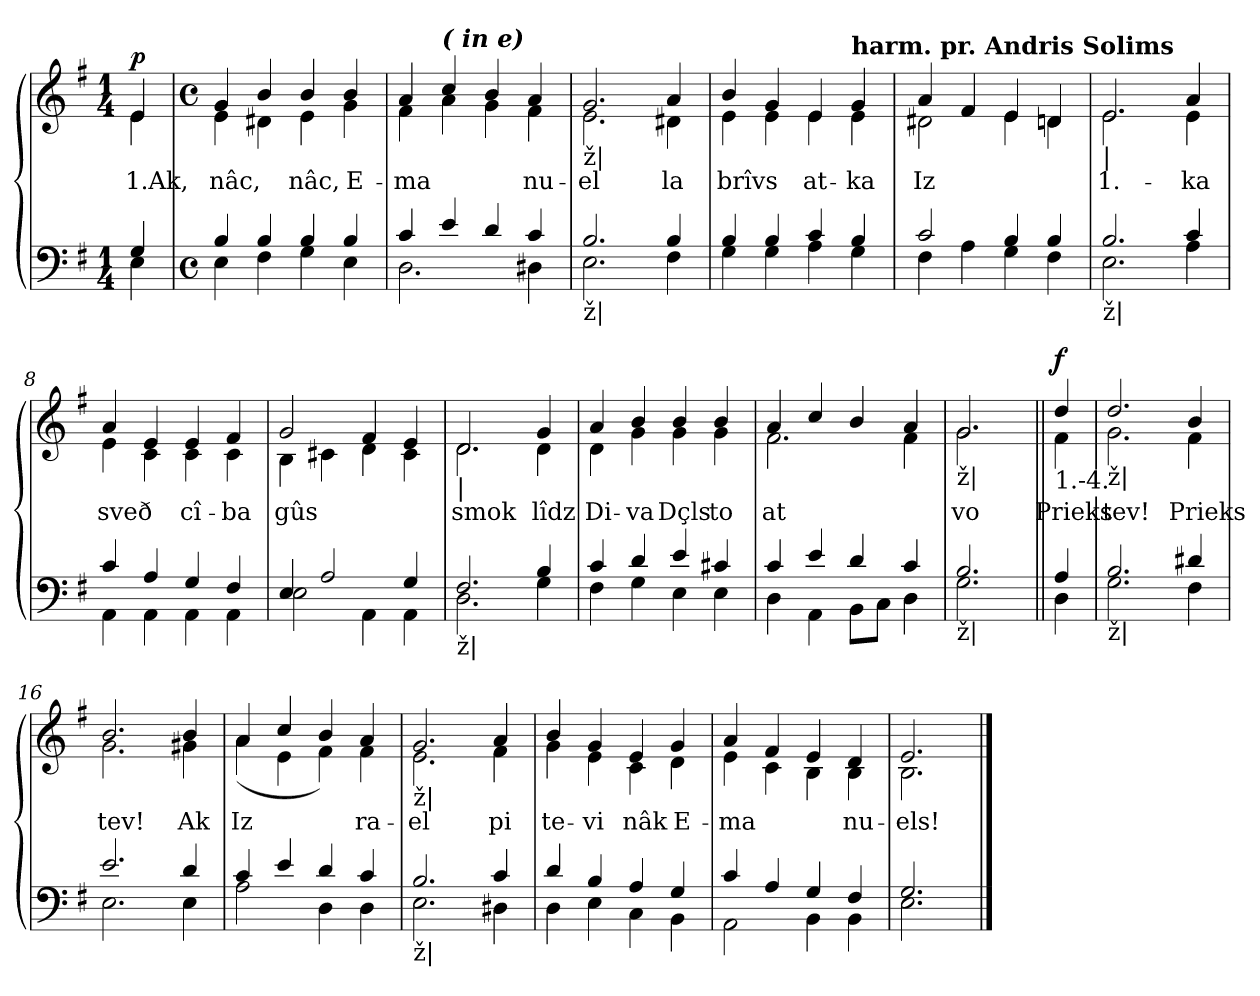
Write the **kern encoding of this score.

**kern	**kern	**text	**dynam
*part2	*part1	*part1	*part1
*staff2	*staff1	*staff1	*staff1
*clefF4	*clefG2	*	*
*k[f#]	*k[f#]	*	*
*G:	*G:	*	*
*M1/4	*M1/4	*	*
=1	=1	=1	=1
*^	*	*	*
!	!	!LO:TX:a:B:t=Moderato con espressione	!	!
!	!	!	!LO:LY:b	!LO:DY:a
*	*	*^	*	*
4G/	4E\	4e/	4e\	1.Ak,	p
=2	=2	=2	=2	=2	=2
*M4/4	*	*M4/4	*	*	*
*met(c)	*	*met(c)	*	*	*
!	!	!	!	!LO:LY:b	!
4B/	4E\	4g/	4e\	nâc,	.
!	!	!	!	!LO:LY:b	!
4B/	4F#\	4b/	4d#X\	.	.
!	!	!	!	!LO:LY:b	!
4B/	4G\	4b/	4e\	nâc,	.
!	!	!	!	!LO:LY:b	!
4B/	4E\	4b/	4g\	E-	.
=3	=3	=3	=3	=3	=3
!	!	!	!	!LO:LY:b	!
4c/	2.D\	4a/	4f#\	-ma	.
!	!	!LO:TX:a:Bi:t=( in e)	!	!	!
4e/	.	4cc/	4a\	.	.
4d/	.	4b/	4g\	.	.
!	!	!	!	!LO:LY:b	!
4c/	4D#X\	4a/	4f#\	nu-	.
=4	=4	=4	=4	=4	=4
!	!	!LO:TX:b:t=ž|	!	!	!
!LO:TX:b:t=ž|	!	!	!	!	!
!	!	!	!	!LO:LY:b	!
2.B/	2.E\	2.g/	2.e\	-el	.
!	!	!	!	!LO:LY:b	!
4B/	4F#\	4a/	4d#X\	la	.
=5	=5	=5	=5	=5	=5
!	!	!	!	!LO:LY:b	!
4B/	4G\	4b/	4e\	brîvs	.
!	!	!	!	!LO:LY:b	!
4B/	4G\	4g/	4e\	.	.
!	!	!	!	!LO:LY:b	!
4c/	4A\	4e/	4e\	at-	.
!	!	!LO:TX:a:B:t=harm. pr. Andris Solims	!	!	!
!	!	!	!	!LO:LY:b	!
4B/	4G\	4g/	4e\	-ka	.
=6	=6	=6	=6	=6	=6
!	!	!	!	!LO:LY:b	!
2c/	4F#\	4a/	2d#X\	Iz	.
.	4A\	4f#/	.	.	.
4B/	4G\	4e/	4e\	.	.
!	!	!	!	!LO:LY:b	!
4B/	4F#\	4dn/	4dn\	.	.
!!LO:LB:g=z	!!
=7	=7	=7	=7	=7	=7
!	!	!LO:TX:b:t=|	!	!	!
!LO:TX:b:t=ž|	!	!	!	!	!
!	!	!	!	!LO:LY:b	!
2.B/	2.E\	2.e/	2.e\	-1.-	.
!	!	!	!	!LO:LY:b	!
4c/	4A\	4a/	4e\	-ka	.
=8	=8	=8	=8	=8	=8
!	!	!	!	!LO:LY:b	!
4c/	4AA\	4a/	4e\	sveð	.
!	!	!	!	!LO:LY:b	!
4A/	4AA\	4e/	4c\	.	.
!	!	!	!	!LO:LY:b	!
4G/	4AA\	4e/	4c\	cî-	.
!	!	!	!	!LO:LY:b	!
4F#/	4AA\	4f#/	4c\	-ba	.
=9	=9	=9	=9	=9	=9
!	!	!	!	!LO:LY:b	!
4E/	2E\	2g/	4B\	gûs	.
2A/	.	.	4c#X\	.	.
.	4AA\	4f#/	4d\	.	.
!	!	!	!	!LO:LY:b	!
4G/	4AA\	4e/	4c#\	.	.
=10	=10	=10	=10	=10	=10
!	!	!LO:TX:b:t=|	!	!	!
!LO:TX:b:t=ž|	!	!	!	!	!
!	!	!	!	!LO:LY:b	!
2.F#/	2.D\	2.d/	2.d\	smok	.
!	!	!	!	!LO:LY:b	!
4B/	4G\	4g/	4d\	lîdz	.
=11	=11	=11	=11	=11	=11
!	!	!	!	!LO:LY:b	!
4c/	4F#\	4a/	4d\	Di-	.
!	!	!	!	!LO:LY:b	!
4d/	4G\	4b/	4g\	va	.
!	!	!	!	!LO:LY:b	!
4e/	4E\	4b/	4g\	-Dçls	.
!	!	!	!	!LO:LY:b	!
4c#X/	4E\	4b/	4g\	to	.
=12	=12	=12	=12	=12	=12
!	!	!	!	!LO:LY:b	!
4c/	4D\	4a/	2.f#\	-at	.
4e/	4AA\	4cc/	.	.	.
4d/	8BB\L	4b/	.	.	.
.	8C\J	.	.	.	.
!	!	!	!	!LO:LY:b	!
4c/	4D\	4a/	4f#\	.	.
=13	=13	=13	=13	=13	=13
!	!	!LO:TX:b:t=ž|	!	!	!
!LO:TX:b:t=ž|	!	!	!	!	!
!	!	!	!	!LO:LY:b	!
2.B/	2.G\	2.g/	2.g\	vo	.
!!LO:LB:g=z	!!
=14||	=14||	=14||	=14||	=14||	=14||
!	!	!LO:TX:b:t=1.-4.	!	!	!
!	!	!	!	!LO:LY:b	!LO:DY:a
4A/	4D\	4dd/	4f#\	Prieks	f
=15	=15	=15	=15	=15	=15
!	!	!LO:TX:b:t=ž|	!	!	!
!LO:TX:b:t=ž|	!	!	!	!	!
!	!	!	!	!LO:LY:b	!
2.B/	2.G\	2.dd/	2.g\	tev!	.
!	!	!	!	!LO:LY:b	!
4d#X/	4F#\	4b/	4f#\	Prieks	.
=16	=16	=16	=16	=16	=16
!	!	!	!	!LO:LY:b	!
2.e/	2.E\	2.b/	2.g\	tev!	.
!	!	!	!	!LO:LY:b	!
4d/	4E\	4b/	4g#X\	Ak	.
=17	=17	=17	=17	=17	=17
!	!	!	!	!LO:LY:b	!
4c/	2A\	4a/	(>4a\	Iz	.
4e/	.	4cc/	4e\	.	.
4d/	4D\	4b/	4f#\)	.	.
!	!	!	!	!LO:LY:b	!
4c/	4D\	4a/	4f#\	ra-	.
=18	=18	=18	=18	=18	=18
!	!	!LO:TX:b:t=ž|	!	!	!
!LO:TX:b:t=ž|	!	!	!	!	!
!	!	!	!	!LO:LY:b	!
2.B/	2.E\	2.g/	2.e\	-el	.
!	!	!	!	!LO:LY:b	!
4c/	4D#X\	4a/	4f#\	pi	.
=19	=19	=19	=19	=19	=19
!	!	!	!	!LO:LY:b	!
4d/	4D\	4b/	4g\	te-	.
!	!	!	!	!LO:LY:b	!
4B/	4E\	4g/	4e\	vi	.
!	!	!	!	!LO:LY:b	!
4A/	4C\	4e/	4c\	-nâk	.
!	!	!	!	!LO:LY:b	!
4G/	4BB\	4g/	4d\	E-	.
=20	=20	=20	=20	=20	=20
!	!	!	!	!LO:LY:b	!
4c/	2AA\	4a/	4e\	-ma	.
4A/	.	4f#/	4c\	.	.
4G/	4BB\	4e/	4B\	.	.
!	!	!	!	!LO:LY:b	!
4F#/	4BB\	4d/	4B\	nu-	.
=21	=21	=21	=21	=21	=21
!	!	!	!	!LO:LY:b	!
2.G/	2.E\	2.e/	2.B\	-els!	.
*v	*v	*	*	*	*
*	*v	*v	*	*
==	==	==	==
*-	*-	*-	*-
